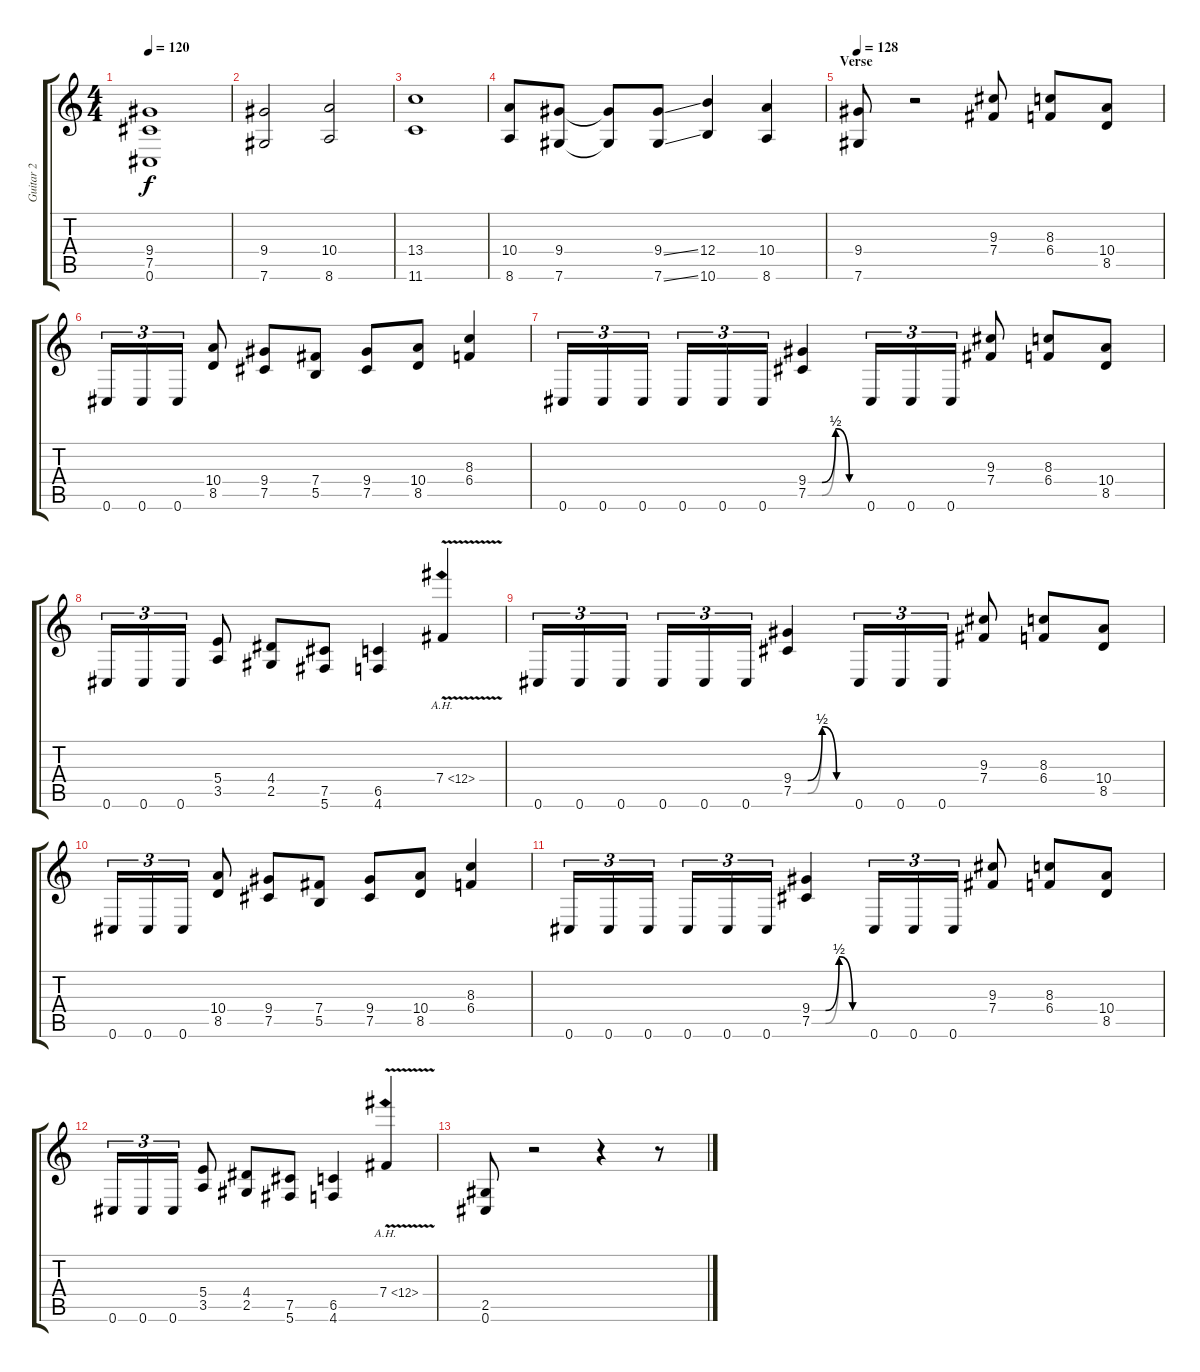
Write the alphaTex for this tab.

\track ("Guitar 2" "Guitar 2") {instrument distortionguitar}
\staff {score tabs}
\tuning (Db4 Ab3 E3 B2 Gb2 Db2) {hide}
\ts (4 4)
\tempo 120
\clef g2
\ks c
(9.4 7.5 0.6).1{dy f} |
(9.4 7.6).2 (10.4 8.6).2 |
(13.4 11.6).1 |
(10.4 8.6).8 (9.4 7.6).8 (9.4{t} 7.6{t}).8 (9.4{ss} 7.6{ss}).8 (12.4 10.6).4 (10.4 8.6).4 |
\section ("" "Verse")
\tempo 128
(9.4 7.6).8 r.2 (9.3 7.4).8 (8.3 6.4).8 (10.4 8.5).8 |
0.6.16{tu (3 2)} 0.6.16{tu (3 2)} 0.6.16{tu (3 2)} (10.4 8.5).8 (9.4 7.5).8 (7.4 5.5).8 (9.4 7.5).8 (10.4 8.5).8 (8.3 6.4).4 |
0.6.16{tu (3 2)} 0.6.16{tu (3 2)} 0.6.16{tu (3 2)} 0.6.16{tu (3 2)} 0.6.16{tu (3 2)} 0.6.16{tu (3 2)} (9.4{be (custom 0 0 15 0 30 2 45 0 60 0)} 7.5{be (custom 0 0 15 0 30 2 45 0 60 0)}).4 0.6.16{tu (3 2)} 0.6.16{tu (3 2)} 0.6.16{tu (3 2)} (9.3 7.4).8 (8.3 6.4).8 (10.4 8.5).8 |
0.6.16{tu (3 2)} 0.6.16{tu (3 2)} 0.6.16{tu (3 2)} (5.4 3.5).8 (4.4 2.5).8 (7.5 5.6).8 (6.5 4.6).4 7.4{ah 5 v}.4 |
0.6.16{tu (3 2)} 0.6.16{tu (3 2)} 0.6.16{tu (3 2)} 0.6.16{tu (3 2)} 0.6.16{tu (3 2)} 0.6.16{tu (3 2)} (9.4{be (custom 0 0 15 0 30 2 45 0 60 0)} 7.5{be (custom 0 0 15 0 30 2 45 0 60 0)}).4 0.6.16{tu (3 2)} 0.6.16{tu (3 2)} 0.6.16{tu (3 2)} (9.3 7.4).8 (8.3 6.4).8 (10.4 8.5).8 |
0.6.16{tu (3 2)} 0.6.16{tu (3 2)} 0.6.16{tu (3 2)} (10.4 8.5).8 (9.4 7.5).8 (7.4 5.5).8 (9.4 7.5).8 (10.4 8.5).8 (8.3 6.4).4 |
0.6.16{tu (3 2)} 0.6.16{tu (3 2)} 0.6.16{tu (3 2)} 0.6.16{tu (3 2)} 0.6.16{tu (3 2)} 0.6.16{tu (3 2)} (9.4{be (custom 0 0 15 0 30 2 45 0 60 0)} 7.5{be (custom 0 0 15 0 30 2 45 0 60 0)}).4 0.6.16{tu (3 2)} 0.6.16{tu (3 2)} 0.6.16{tu (3 2)} (9.3 7.4).8 (8.3 6.4).8 (10.4 8.5).8 |
0.6.16{tu (3 2)} 0.6.16{tu (3 2)} 0.6.16{tu (3 2)} (5.4 3.5).8 (4.4 2.5).8 (7.5 5.6).8 (6.5 4.6).4 7.4{ah 5 v}.4 |
(2.5 0.6).8 r.2 r.4 r.8
